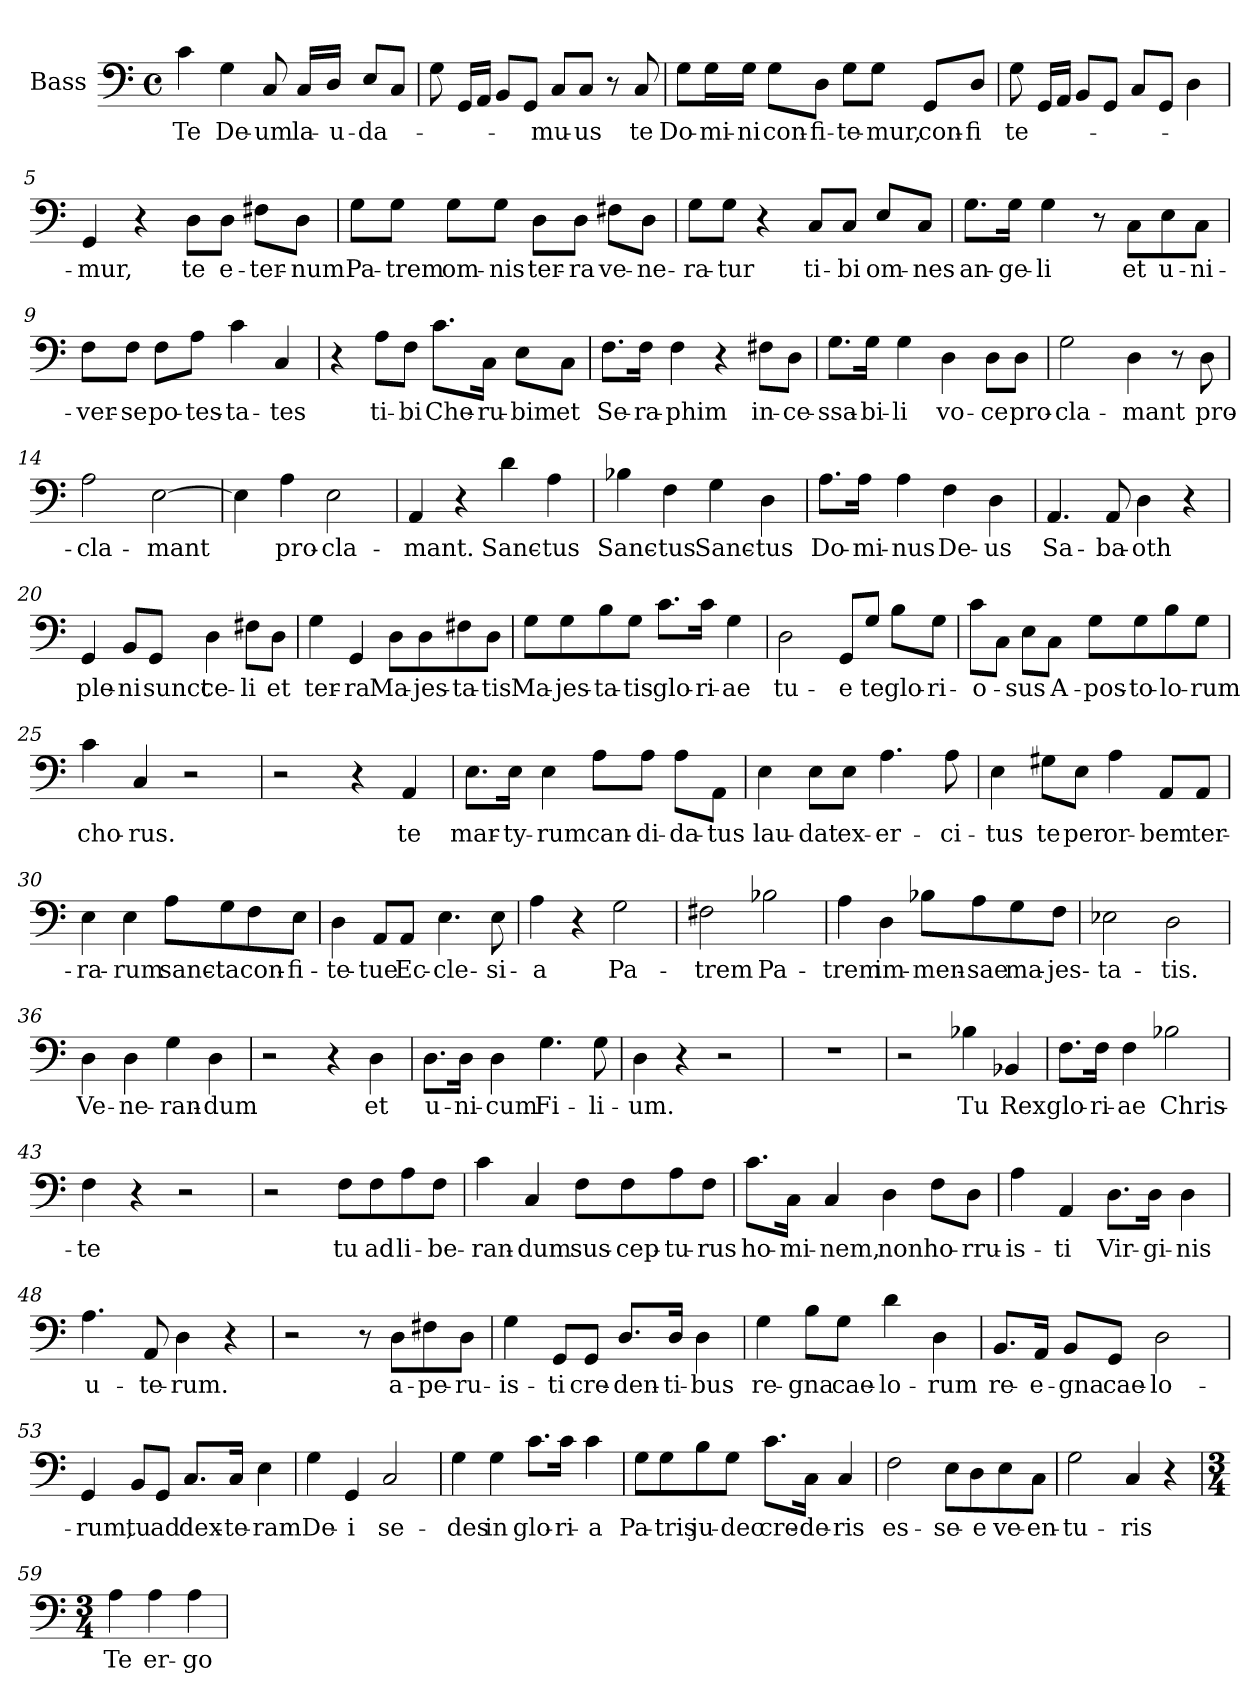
**kern	**text
*part1	*part1
*staff1	*staff1
*I"Bass	*
*I'B.	*
*clefF4	*
*k[]	*
*M4/4	*
*met(c)	*
=1	=1
4c\	Te
4G\	De-
8C/	-um
16C/LL	la-
16D/JJ	-u-
8E/L	-da-
8C/J	.
=2	=2
8G\	.
16GG/LL	.
16AA/JJ	.
8BB/L	.
8GG/J	.
8C/L	-mu-
8C/J	-us
8r	.
8C/	te
=3	=3
8G\L	Do-
16G\L	-mi-
16G\JJ	-ni
8G\L	con-
8D\J	-fi-
8G\L	-te-
8G\J	-mur,
8GG/L	con-
8D/J	-fi
=4	=4
8G\	te-
16GG/LL	.
16AA/JJ	.
8BB/L	.
8GG/J	.
8C/L	.
8GG/J	.
4D\	.
=5	=5
4GG/	-mur,
4r	.
8D\L	te
8D\J	e-
8F#X\L	-ter-
8D\J	-num
!!LO:LB:g=z
=6	=6
8G\L	Pa-
8G\J	-trem
8G\L	om-
8G\J	-nis
8D\L	ter-
8D\J	-ra
8F#X\L	ve-
8D\J	-ne-
=7	=7
8G\L	-ra-
8G\J	-tur
4r	.
8C/L	ti-
8C/J	-bi
8E/L	om-
8C/J	-nes
=8	=8
8.G\L	an-
16G\Jk	-ge-
4G\	-li
8r	.
8C\L	et
8E\	u-
8C\J	-ni-
=9	=9
8F\L	-ver-
8F\J	-se
8F\L	po-
8A\J	-tes-
4c\	-ta-
4C/	-tes
=10	=10
4r	.
8A\L	ti-
8F\J	-bi
8.c\L	Che-
16C\Jk	-ru-
8E\L	-bim
8C\J	et
!!LO:LB:g=z
=11	=11
8.F\L	Se-
16F\Jk	-ra-
4F\	-phim
4r	.
8F#X\L	in-
8D\J	-ce-
=12	=12
8.G\L	-ssa-
16G\Jk	-bi-
4G\	-li
4D\	vo-
8D\L	-ce
8D\J	pro-
=13	=13
2G\	-cla-
4D\	-mant
8r	.
8D\	pro-
=14	=14
2A\	-cla-
[2E\	-mant
=15	=15
4E\]	.
4A\	pro-
2E\	-cla-
=16	=16
4AA/	-mant.
4r	.
4d\	Sanc-
4A\	-tus
=17	=17
4B-X\	Sanc-
4F\	-tus
4G\	Sanc-
4D\	-tus
!!LO:LB:g=z
=18	=18
8.A\L	Do-
16A\Jk	-mi-
4A\	-nus
4F\	De-
4D\	-us
=19	=19
4.AA/	Sa-
8AA/	-ba-
4D\	-oth
4r	.
=20	=20
4GG/	ple-
8BB/L	-ni
8GG/J	sunct
4D\	ce-
8F#X\L	-li
8D\J	et
=21	=21
4G\	ter-
4GG/	-ra
8D\L	Ma-
8D\	-jes-
8F#X\	-ta-
8D\J	-tis
=22	=22
8G\L	Ma-
8G\	-jes-
8B\	-ta-
8G\J	-tis
8.c\L	glo-
16c\Jk	-ri-
4G\	-ae
=23	=23
2D\	tu-
8GG/L	-e
8G/J	te
8B\L	glo-
8G\J	-ri-
!!LO:LB:g=z
=24	=24
8c\L	-o-
8C\J	.
8E\L	-sus
8C\J	A-
8G\L	-pos-
8G\	-to-
8B\	-lo-
8G\J	-rum
=25	=25
4c\	cho-
4C/	-rus.
2r	.
=26	=26
2r	.
4r	.
4AA/	te
=27	=27
8.E\L	mar-
16E\Jk	-ty-
4E\	-rum
8A\L	can-
8A\J	-di-
8A\L	-da-
8AA\J	-tus
=28	=28
4E\	lau-
8E\L	-dat
8E\J	ex-
4.A\	-er-
8A\	-ci-
=29	=29
4E\	-tus
8G#X\L	te
8E\J	per
4A\	or-
8AA/L	-bem
8AA/J	ter-
!!LO:LB:g=z
=30	=30
4E\	-ra-
4E\	-rum
8A\L	sanc-
8G\	-ta
8F\	con-
8E\J	-fi-
=31	=31
4D\	-te-
8AA/L	-tue
8AA/J	Ec-
4.E\	-cle-
8E\	-si-
=32	=32
4A\	-a
4r	.
2G\	Pa-
=33	=33
2F#X\	-trem
2B-X\	Pa-
=34	=34
4A\	-trem
4D\	im-
8B-X\L	-men-
8A\	-sae
8G\	ma-
8F\J	-jes-
=35	=35
2E-X\	-ta-
2D\	-tis.
=36	=36
4D\	Ve-
4D\	-ne-
4G\	-ran-
4D\	-dum
=37	=37
2r	.
4r	.
4D\	et
!!LO:LB:g=z
=38	=38
8.D\L	u-
16D\Jk	-ni-
4D\	-cum
4.G\	Fi-
8G\	-li-
=39	=39
4D\	-um.
4r	.
2r	.
=40	=40
1r	.
=41	=41
2r	.
4B-X\	Tu
4BB-X/	Rex
=42	=42
8.F\L	glo-
16F\Jk	-ri-
4F\	-ae
2B-X\	Chris-
=43	=43
4F\	-te
4r	.
2r	.
=44	=44
2r	.
8F\L	tu
8F\	ad
8A\	li-
8F\J	-be-
=45	=45
4c\	-ran-
4C/	-dum
8F\L	sus-
8F\	-cep-
8A\	-tu-
8F\J	-rus
!!LO:LB:g=z
=46	=46
8.c\L	ho-
16C\Jk	-mi-
4C/	-nem,
4D\	non
8F\L	ho-
8D\J	-rru-
=47	=47
4A\	-is-
4AA/	-ti
8.D\L	Vir-
16D\Jk	-gi-
4D\	-nis
=48	=48
4.A\	u-
8AA/	-te-
4D\	-rum.
4r	.
=49	=49
2r	.
8r	.
8D\L	a-
8F#X\	-pe-
8D\J	-ru-
=50	=50
4G\	-is-
8GG/L	-ti
8GG/J	cre-
8.D/L	-den-
16D/Jk	-ti-
4D\	-bus
=51	=51
4G\	re-
8B\L	-gna
8G\J	cae-
4d\	-lo-
4D\	-rum
!!LO:LB:g=z
=52	=52
8.BB/L	re-
16AA/Jk	-e-
8BB/L	-gna
8GG/J	cae-
2D\	-lo-
=53	=53
4GG/	-rum,
8BB/L	tu
8GG/J	ad
8.C/L	dex-
16C/Jk	-te-
4E\	-ram
=54	=54
4G\	De-
4GG/	-i
2C/	se-
=55	=55
4G\	-des
4G\	in
8.c\L	glo-
16c\Jk	-ri-
4c\	-a
=56	=56
8G\L	Pa-
8G\	-tris
8B\	ju-
8G\J	-dec
8.c\L	cre-
16C\Jk	-de-
4C/	-ris
=57	=57
2F\	es-
8E\L	-se-
8D\	-e
8E\	ve-
8C\J	-en-
=58	=58
2G\	-tu-
4C/	-ris
4r	.
!!LO:LB:g=z
=59	=59
*M3/4	*
4A\	Te
4A\	er-
4A\	-go
=	=
*-	*-
